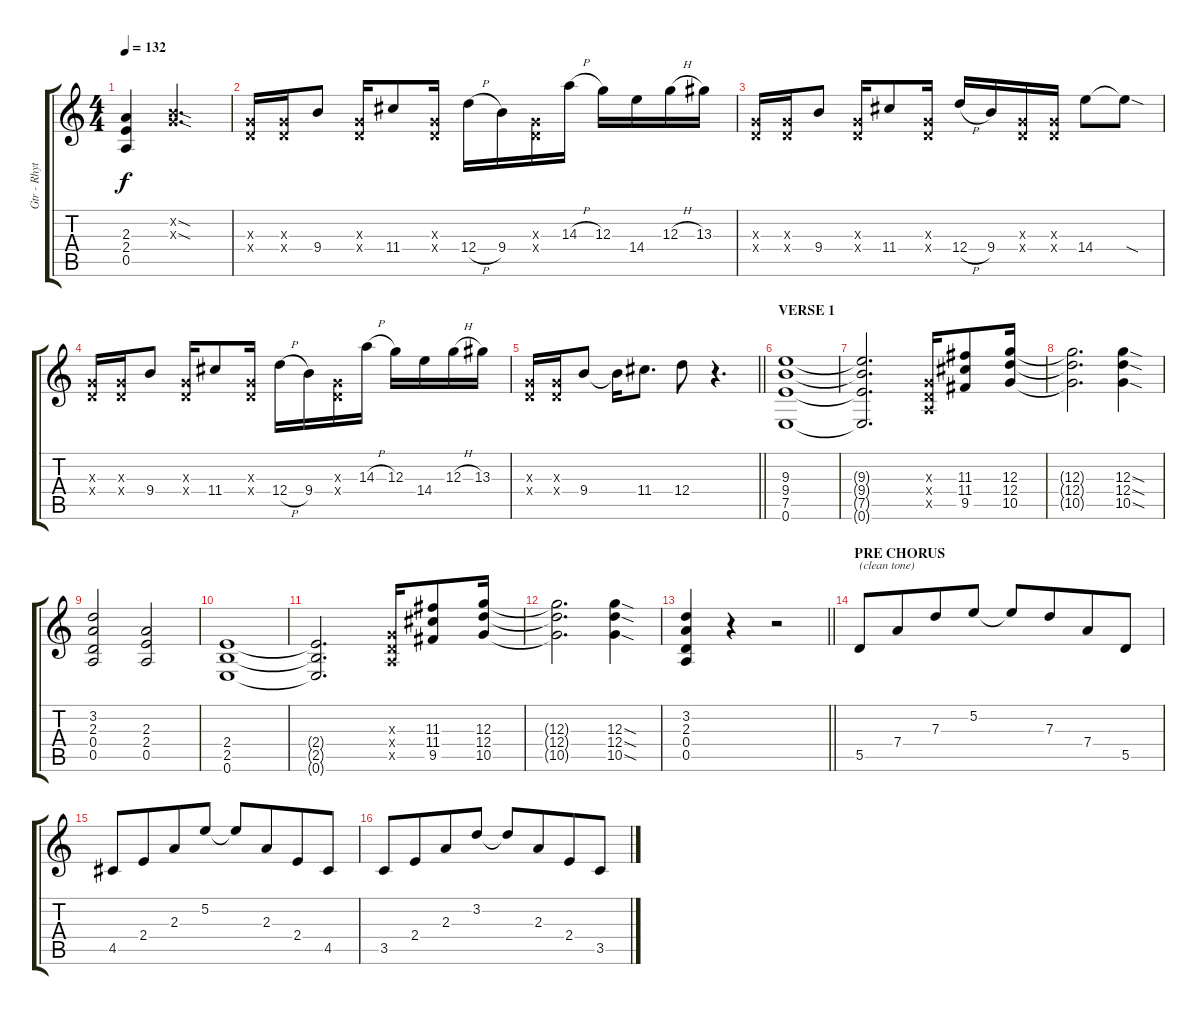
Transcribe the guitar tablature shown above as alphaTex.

\track ("Gtr - Rhythm 2" "Gtr - Rhyt") {instrument overdrivenguitar}
\staff {score tabs}
\tuning (E4 B3 G3 D3 A2 E2) {hide}
\ts (4 4)
\tempo 132
\clef g2
\ks c
(2.3{t} 2.4{t} 0.5{t}).4{dy f} (0.2{sod x} 0.3{sod x}).2{d} |
(0.3{x} 0.4{x}).16 (0.3{x} 0.4{x}).16 9.4.8 (0.3{x} 0.4{x}).16 11.4.8 (0.3{x} 0.4{x}).16 12.4{h}.16 9.4.16 (0.3{x} 0.4{x}).16 14.3{h}.16 12.3.16 14.4.16 12.3{h}.16 13.3.16 |
(0.3{x} 0.4{x}).16 (0.3{x} 0.4{x}).16 9.4.8 (0.3{x} 0.4{x}).16 11.4.8 (0.3{x} 0.4{x}).16 12.4{h}.16 9.4.16 (0.3{x} 0.4{x}).16 (0.3{x} 0.4{x}).16 14.4.8 14.4{sod t}.8 |
(0.3{x} 0.4{x}).16 (0.3{x} 0.4{x}).16 9.4.8 (0.3{x} 0.4{x}).16 11.4.8 (0.3{x} 0.4{x}).16 12.4{h}.16 9.4.16 (0.3{x} 0.4{x}).16 14.3{h}.16 12.3.16 14.4.16 12.3{h}.16 13.3.16 |
\barLineRight lightlight
(0.3{x} 0.4{x}).16 (0.3{x} 0.4{x}).16 9.4.8 9.4{t}.16 11.4.8{d} 12.4.8 r.4{d} |
\section ("" "VERSE 1")
(9.3 9.4 7.5 0.6).1 |
(9.3{t} 9.4{t} 7.5{t} 0.6{t}).2{d} (0.3{x} 0.4{x} 0.5{x}).16 (11.3 11.4 9.5).8 (12.3 12.4 10.5).16 |
(12.3{t} 12.4{t} 10.5{t}).2{d} (12.3{sod} 12.4{sod} 10.5{sod}).4 |
(3.2 2.3 0.4 0.5).2 (2.3 2.4 0.5).2 |
(2.4 2.5 0.6).1 |
(2.4{t} 2.5{t} 0.6{t}).2{d} (0.3{x} 0.4{x} 0.5{x}).16 (11.3 11.4 9.5).8 (12.3 12.4 10.5).16 |
(12.3{t} 12.4{t} 10.5{t}).2{d} (12.3{sod} 12.4{sod} 10.5{sod}).4 |
\barLineRight lightlight
(3.2 2.3 0.4 0.5).4 r.4 r.2 |
\section ("" "PRE CHORUS")
5.5.8{txt "(clean tone)" instrument overdrivenguitar} 7.4.8{beam merge} 7.3.8 5.2.8 5.2{t}.8 7.3.8{beam merge} 7.4.8 5.5.8 |
4.5.8 2.4.8{beam merge} 2.3.8 5.2.8 5.2{t}.8 2.3.8{beam merge} 2.4.8 4.5.8 |
3.5.8 2.4.8{beam merge} 2.3.8 3.2.8 3.2{t}.8 2.3.8{beam merge} 2.4.8 3.5.8
